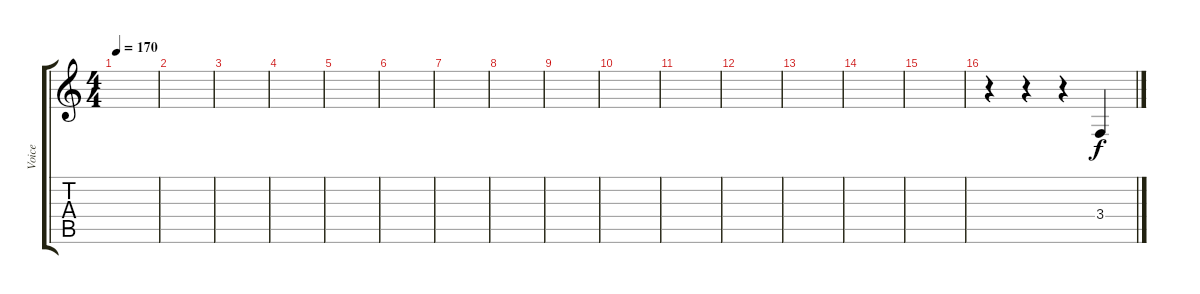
\track ("Voice" "Voice") {instrument tenorsax}
\staff {score tabs}
\tuning (E4 B3 G3 D3 A2 E2) {hide}
\ts (4 4)
\tempo 170
\clef g2
\ks c
|
|
|
|
|
|
|
|
|
|
|
|
|
|
|
r.4 r.4 r.4 3.4.4
